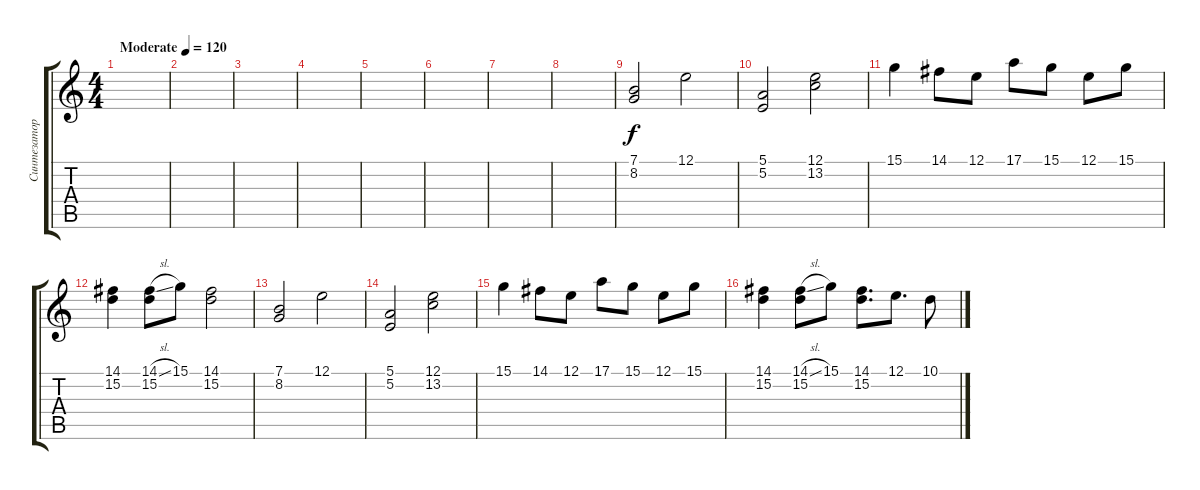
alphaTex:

\track ("Синтезатор" "Синтезатор") {instrument stringensemble1}
\staff {score tabs}
\tuning (E4 B3 G3 D3 A2 E2) {hide}
\ts (4 4)
\tempo (120 "Moderate")
\clef g2
\ks c
|
|
|
|
|
|
|
|
(7.1 8.2).2 12.1.2 |
(5.1 5.2).2 (12.1 13.2).2 |
15.1.4 14.1.8 12.1.8 17.1.8 15.1.8 12.1.8 15.1.8 |
(14.1 15.2).4 (14.1{sl} 15.2).8 15.1.8 (14.1 15.2).2 |
(7.1 8.2).2 12.1.2 |
(5.1 5.2).2 (12.1 13.2).2 |
15.1.4 14.1.8 12.1.8 17.1.8 15.1.8 12.1.8 15.1.8 |
(14.1 15.2).4 (14.1{sl} 15.2).8 15.1.8 (14.1 15.2).8{d} 12.1.8{d} 10.1.8
